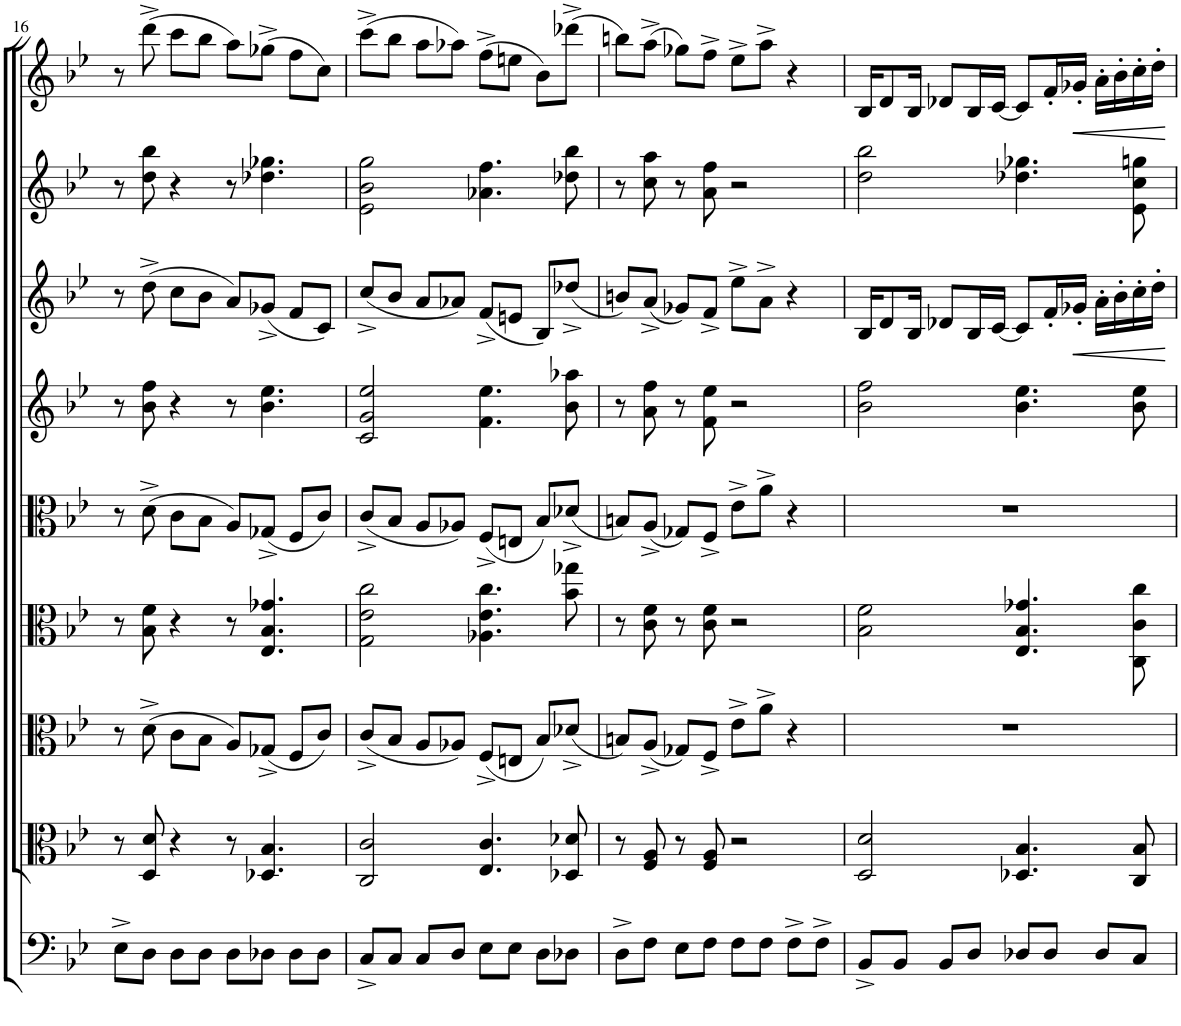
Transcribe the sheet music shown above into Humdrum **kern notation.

**kern	**kern	**kern	**kern	**kern	**kern	**kern	**dynam	**kern	**kern	**dynam
*part9	*part8	*part7	*part6	*part5	*part4	*part3	*part3	*part2	*part1	*part1
*staff9	*staff8	*staff7	*staff6	*staff5	*staff4	*staff3	*staff3	*staff2	*staff1	*staff1
*I"Bass	*I"Viola 8	*I"Viola 7	*I"Viola 6	*I"Viola 5	*I"Viola 4	*I"Viola 3	*	*I"Viola 2	*I"Viola 1	*
*	*I'Vla	*I'Vla	*I'Vla	*I'Vla	*I'Vla	*I'Vla	*	*I'Vla	*I'Vla	*
!!LO:PB:g=z
*clefF4	*clefC3	*clefC3	*clefC3	*clefC3	*clefG2	*clefG2	*	*clefG2	*clefG2	*
*k[b-e-]	*k[b-e-]	*k[b-e-]	*k[b-e-]	*k[b-e-]	*k[b-e-]	*k[b-e-]	*	*k[b-e-]	*k[b-e-]	*
*M4/4	*M4/4	*M4/4	*M4/4	*M4/4	*M4/4	*M4/4	*	*M4/4	*M4/4	*
*met(c)	*met(c)	*met(c)	*met(c)	*met(c)	*met(c)	*met(c)	*	*met(c)	*met(c)	*
=16	=16	=16	=16	=16	=16	=16	=16	=16	=16	=16
8E-^\L	8r	8r	8r	8r	8r	8r	.	8r	8r	.
8D\J	8D/ 8d/	(8d^\	8B-\ 8f\	(8d^\	8b-\ 8ff\	(8dd^\	.	8dd\ 8bb-\	(8ddd^\	.
8D\L	4r	8c\L	4r	8c\L	4r	8cc\L	.	4r	8ccc\L	.
8D\J	.	8B-\J	.	8B-\J	.	8b-\J	.	.	8bb-\J	.
8D\L	8r	8A/L)	8r	8A/L)	8r	8a/L)	.	8r	8aa\L)	.
8D-X\J	4.D-X/ 4.B-/	(8G-X^/J	4.E-/ 4.B-/ 4.g-X/	(8G-X^/J	4.b-\ 4.ee-\	(8g-X^/J	.	4.dd-X\ 4.gg-X\	(8gg-X^\J	.
8D-\L	.	8F/L	.	8F/L	.	8f/L	.	.	8ff\L	.
8D-\J	.	8c/J)	.	8c/J)	.	8c/J)	.	.	8cc\J)	.
=17	=17	=17	=17	=17	=17	=17	=17	=17	=17	=17
8C^/L	2C/ 2c/	(8c^/L	2G\ 2e-\ 2cc\	(8c^/L	2c/ 2g/ 2ee-/	(8cc^/L	.	2e-\ 2b-\ 2gg\	(8ccc^\L	.
8C/J	.	8B-/J	.	8B-/J	.	8b-/J	.	.	8bb-\J	.
8C/L	.	8A/L	.	8A/L	.	8a/L	.	.	8aa\L	.
8D/J	.	8A-X/J)	.	8A-X/J)	.	8a-X/J)	.	.	8aa-X\J)	.
8E-\L	4.E-/ 4.c/	(8F^/L	4.A-X\ 4.e-\ 4.cc\	(8F^/L	4.f\ 4.ee-\	(8f^/L	.	4.a-X\ 4.ff\	(8ff^\L	.
8E-\J	.	8En/J	.	8En/J	.	8en/J	.	.	8een\J	.
8D\L	.	8B-/L)	.	8B-/L)	.	8B-/L)	.	.	8b-\L)	.
8D-X\J	8D-X/ 8d-X/	(8d-X^/J	8b-\ 8gg-X\	(8d-X^/J	8b-\ 8aa-X\	(8dd-X^/J	.	8dd-X\ 8bb-\	(8ddd-X^\J	.
=18	=18	=18	=18	=18	=18	=18	=18	=18	=18	=18
8D^\L	8r	8Bn/L)	8r	8Bn/L)	8r	8bn/L)	.	8r	8bbn\L)	.
8F\J	8F/ 8A/	(8A^/J	8c\ 8f\	(8A^/J	8a\ 8ff\	(8a^/J	.	8cc\ 8aa\	(8aa^\J	.
8E-\L	8r	8G-X/L)	8r	8G-X/L)	8r	8g-X/L)	.	8r	8gg-X\L)	.
8F\J	8F/ 8A/	8F^/J	8c\ 8f\	8F^/J	8f\ 8ee-\	8f^/J	.	8a\ 8ff\	8ff^\J	.
8F\L	2r	8e-^\L	2r	8e-^\L	2r	8ee-^\L	.	2r	8ee-^\L	.
8F\J	.	8a^\J	.	8a^\J	.	8a^\J	.	.	8aa^\J	.
8F^\L	.	4r	.	4r	.	4r	.	.	4r	.
8F^\J	.	.	.	.	.	.	.	.	.	.
=19	=19	=19	=19	=19	=19	=19	=19	=19	=19	=19
8BB-^/L	2D/ 2d/	1r	2B-\ 2f\	1r	2b-\ 2ff\	16B-/KL	.	2dd\ 2bb-\	16B-/KL	.
.	.	.	.	.	.	8d/	.	.	8d/	.
8BB-/J	.	.	.	.	.	.	.	.	.	.
.	.	.	.	.	.	16B-/Jk	.	.	16B-/Jk	.
8BB-/L	.	.	.	.	.	8d-X/L	.	.	8d-X/L	.
8D/J	.	.	.	.	.	16B-/L	.	.	16B-/L	.
.	.	.	.	.	.	[16c/JJ	.	.	[16c/JJ	.
8D-X/L	4.D-X/ 4.B-/	.	4.E-/ 4.B-/ 4.g-X/	.	4.b-\ 4.ee-\	8c/L]	.	4.dd-X\ 4.gg-X\	8c/L]	.
8D-/J	.	.	.	.	.	16f'/L	.	.	16f'/L	.
!	!	!	!	!	!	!	!LO:HP:b	!	!	!LO:HP:b
.	.	.	.	.	.	16g-X'/JJ	<	.	16g-X'/JJ	<
8D-/L	.	.	.	.	.	16a'\LL	.	.	16a'\LL	.
.	.	.	.	.	.	16b-'\	.	.	16b-'\	.
8C/J	8C/ 8B-/	.	8C\ 8c\ 8cc\	.	8b-\ 8ee-\	16cc'\	.	8e-\ 8cc\ 8ggn\	16cc'\	.
.	.	.	.	.	.	16dd'\JJ	.	.	16dd'\JJ	.
.	.	.	.	.	.	.	[	.	.	[
=	=	=	=	=	=	=	=	=	=	=
*-	*-	*-	*-	*-	*-	*-	*-	*-	*-	*-
